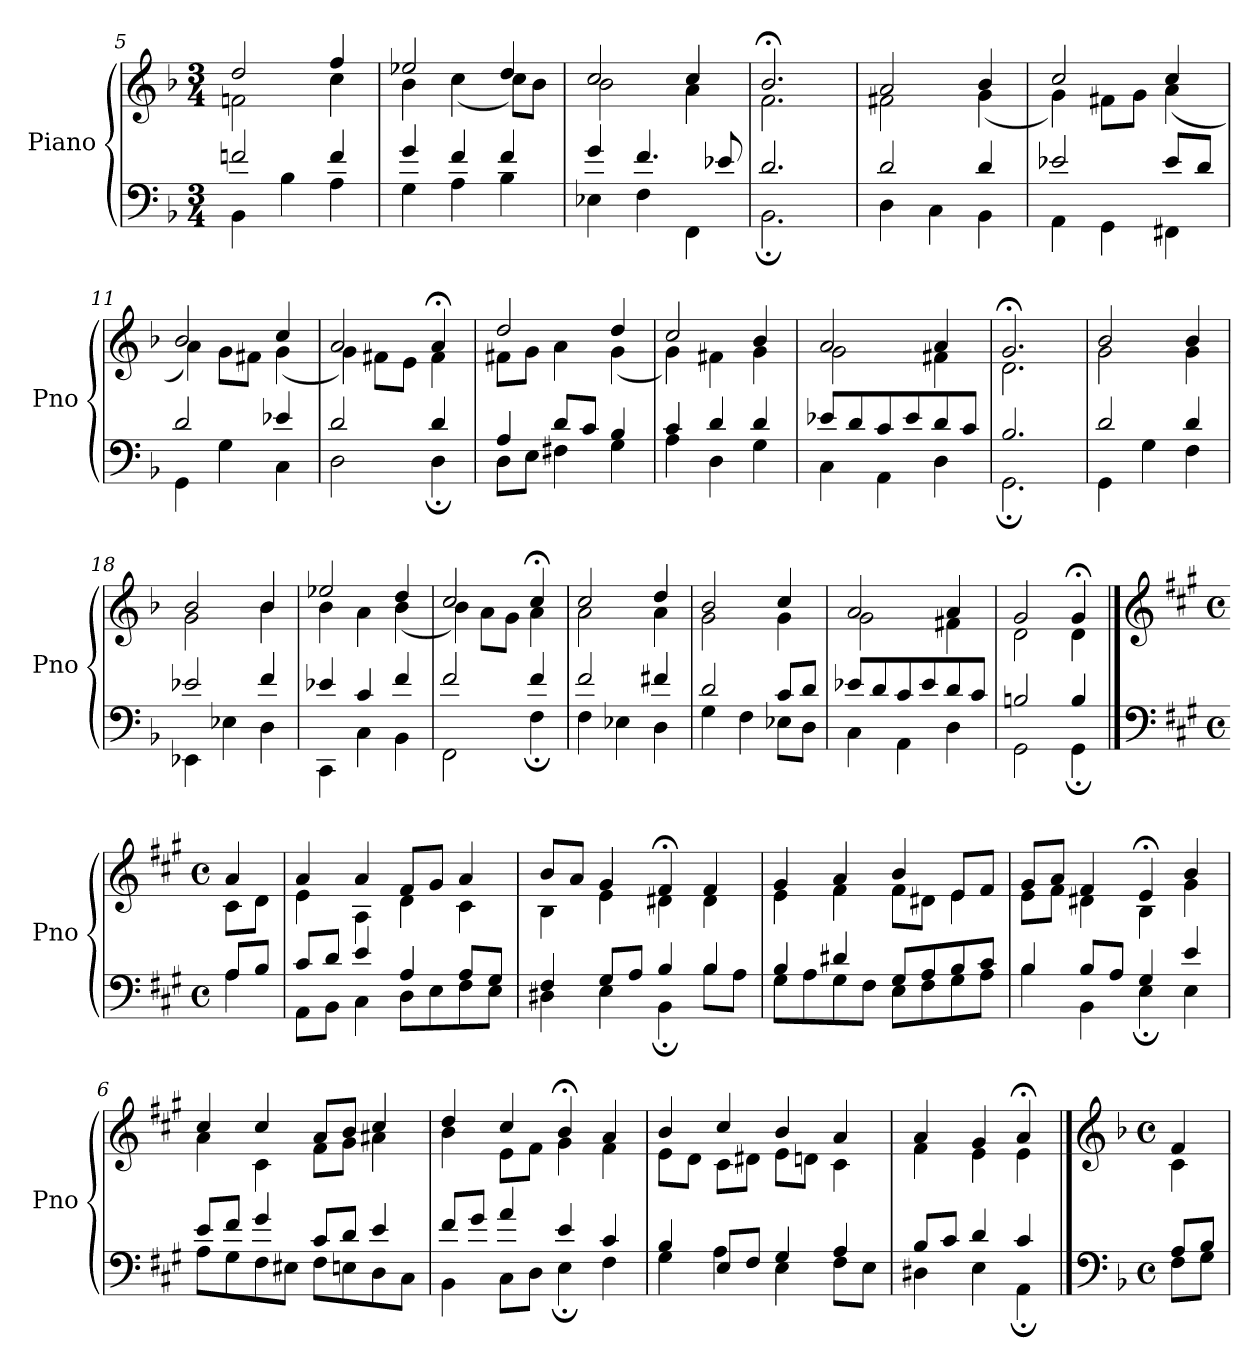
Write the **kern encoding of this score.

**kern	**kern
*part1	*part1
*staff2	*staff1
*I"Piano	*
*I'Pno	*
*clefF4	*clefG2
*k[b-]	*k[b-]
*M3/4	*M3/4
=5	=5
*^	*^
2fn/	4BB-\	2dd/	2fn\
.	4B-\	.	.
4f/	4A\	4ff/	4cc\
=6	=6	=6	=6
4g/	4G\	2ee-X/	4b-\
4f/	4A\	.	(<4cc\
4f/	4B-\	4dd/	8cc\L)
.	.	.	8b-\J
=7	=7	=7	=7
4g/	4E-X\	2cc/	2b-\
4.f/	4F\	.	.
.	4FF\	4cc/	4a\
8e-X/	.	.	.
=8	=8	=8	=8
2.d/	2.BB-;\	2.b-;</	2.f\
=9	=9	=9	=9
2d/	4D\	2a/	2f#X\
.	4C\	.	.
4d/	4BB-\	4b-/	(<4g\
=10	=10	=10	=10
2e-X/	4AA\	2cc/	4g\)
.	4GG\	.	8f#X\L
.	.	.	8g\J
8e-/L	4FF#X\	4cc/	(<4a\
8d/J	.	.	.
=11	=11	=11	=11
2d/	4GG\	2b-/	4a\)
.	4G\	.	8g\L
.	.	.	8f#X\J
4e-X/	4C\	4cc/	(<4g\
=12	=12	=12	=12
2d/	2D\	2a/	4g\)
.	.	.	8f#X\L
.	.	.	8e\J
4d/	4D;\	4a;</	4f#\
=13	=13	=13	=13
4A/	8D\L	2dd/	8f#X\L
.	8E\J	.	8g\J
8d/L	4F#X\	.	4a\
8c/J	.	.	.
4B-/	4G\	4dd/	(<4g\
=14	=14	=14	=14
4c/	4A\	2cc/	4g\)
4d/	4D\	.	4f#X\
4d/	4G\	4b-/	4g\
=15	=15	=15	=15
8e-X/L	4C\	2a/	2g\
8d/	.	.	.
8c/	4AA\	.	.
8e-/	.	.	.
8d/	4D\	4a/	4f#X\
8c/J	.	.	.
=16	=16	=16	=16
2.B-/	2.GG;\	2.g;</	2.d\
=17	=17	=17	=17
2d/	4GG\	2b-/	2g\
.	4G\	.	.
4d/	4F\	4b-/	4g\
=18	=18	=18	=18
2e-X/	4EE-X\	2b-/	2g\
.	4E-X\	.	.
4f/	4D\	4b-/	4b-\
=19	=19	=19	=19
4e-X/	4CC\	2ee-X/	4b-\
4c/	4C\	.	4a\
4f/	4BB-\	4dd/	(<4b-\
=20	=20	=20	=20
2f/	2FF\	2cc/	4b-\)
.	.	.	8a\L
.	.	.	8g\J
4f/	4F;\	4cc;</	4a\
=21	=21	=21	=21
2f/	4F\	2cc/	2a\
.	4E-X\	.	.
4f#X/	4D\	4dd/	4a\
=22	=22	=22	=22
2d/	4G\	2b-/	2g\
.	4F\	.	.
8c/L	8E-X\L	4cc/	4g\
8d/J	8D\J	.	.
=23	=23	=23	=23
8e-X/L	4C\	2a/	2g\
8d/	.	.	.
8c/	4AA\	.	.
8e-/	.	.	.
8d/	4D\	4a/	4f#X\
8c/J	.	.	.
=24	=24	=24	=24
2Bn/	2GG\	2g/	2d\
4B/	4GG;\	4g;</	4d\
==1	==1	==1	==1
*clefF4	*	*clefG2	*
*k[f#c#g#]	*	*k[f#c#g#]	*
*M4/4	*	*M4/4	*
*met(c)	*	*met(c)	*
8A/L	4A\	4a/	8c#\L
8B/J	.	.	8d\J
=2	=2	=2	=2
8c#/L	8AA\L	4a/	4e\
8d/J	8BB\J	.	.
4e/	4C#\	4a/	4A\
4A/	8D\L	8f#/L	4d\
.	8E\	8g#/J	.
8A/L	8F#\	4a/	4c#\
8G#/J	8E\J	.	.
=3	=3	=3	=3
4F#/	4D#X\	8b/L	4B\
.	.	8a/J	.
8G#/L	4E\	4g#/	4e\
8A/J	.	.	.
4B/	4BB;\	4f#;</	4d#X\
4B/	8B\L	4f#/	4d#\
.	8A\J	.	.
=4	=4	=4	=4
4B/	8G#\L	4g#/	4e\
.	8A\	.	.
4d#X/	8G#\	4a/	4f#\
.	8F#\J	.	.
8G#/L	8E\L	4b/	8f#\L
8A/	8F#\	.	8d#X\J
8B/	8G#\	8e/L	4e\
8c#/J	8A\J	8f#/J	.
=5	=5	=5	=5
4B/	4B\	8g#/L	8e\L
.	.	8a/J	8f#\J
8B/L	4BB\	4f#/	4d#X\
8A/J	.	.	.
4G#/	4E;\	4e;</	4B\
4e/	4E\	4b/	4g#\
=6	=6	=6	=6
8e/L	8A\L	4cc#/	4a\
8f#/J	8G#\	.	.
4g#/	8F#\	4cc#/	4c#\
.	8E#X\J	.	.
8c#/L	8F#\L	8a/L	8f#\L
8d/J	8En\	8b/J	8g#\J
4e/	8D\	4cc#/	4a#X\
.	8C#\J	.	.
=7	=7	=7	=7
8f#/L	4BB\	4dd/	4b\
8g#/J	.	.	.
4a/	8C#\L	4cc#/	8e\L
.	8D\J	.	8f#\J
4e/	4E;\	4b;</	4g#\
4c#/	4F#\	4a/	4f#\
=8	=8	=8	=8
4B/	4G#\	4b/	8e\L
.	.	.	8d\J
8E/L	4A\	4cc#/	8c#\L
8F#/J	.	.	8d#X\J
4G#/	4E\	4b/	8e\L
.	.	.	8dn\J
4A/	8F#\L	4a/	4c#\
.	8E\J	.	.
=9	=9	=9	=9
8B/L	4D#X\	4a/	4f#\
8c#/J	.	.	.
4d/	4E\	4g#/	4e\
4c#/	4AA;\	4a;</	4e\
==1	==1	==1	==1
*clefF4	*	*clefG2	*
*k[b-]	*	*k[b-]	*
*M4/4	*	*M4/4	*
*met(c)	*	*met(c)	*
8A/L	8F\L	4f/	4c\
8B-/J	8G\J	.	.
*v	*v	*	*
*	*v	*v
=	=
*-	*-
